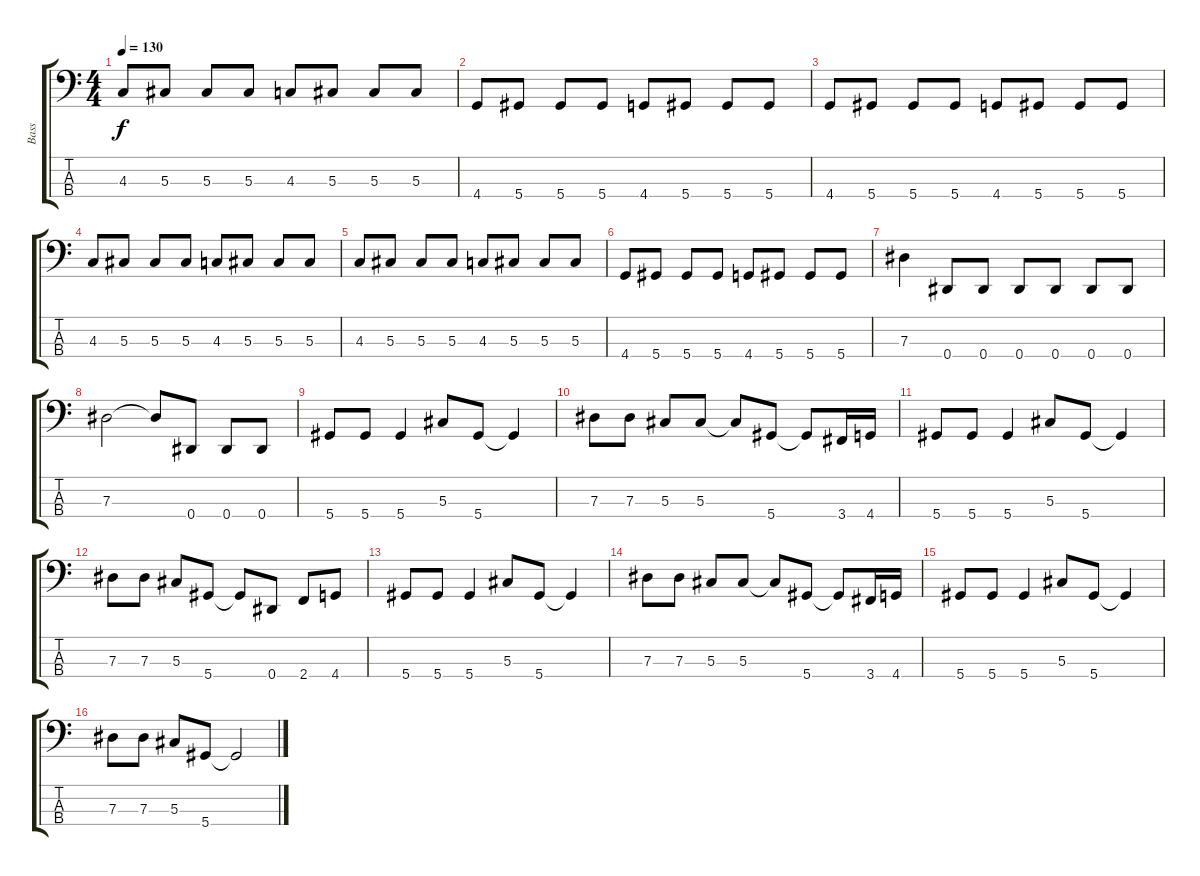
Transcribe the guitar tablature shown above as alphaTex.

\track ("Bass" "Bass") {instrument electricbasspick}
\staff {score tabs}
\tuning (Gb2 Db2 Ab1 Eb1) {hide}
\ts (4 4)
\tempo 130
\clef f4
\ks c
4.3.8{dy f} 5.3.8 5.3.8 5.3.8 4.3.8 5.3.8 5.3.8 5.3.8 |
4.4.8 5.4.8 5.4.8 5.4.8 4.4.8 5.4.8 5.4.8 5.4.8 |
4.4.8 5.4.8 5.4.8 5.4.8 4.4.8 5.4.8 5.4.8 5.4.8 |
4.3.8 5.3.8 5.3.8 5.3.8 4.3.8 5.3.8 5.3.8 5.3.8 |
4.3.8 5.3.8 5.3.8 5.3.8 4.3.8 5.3.8 5.3.8 5.3.8 |
4.4.8 5.4.8 5.4.8 5.4.8 4.4.8 5.4.8 5.4.8 5.4.8 |
7.3.4 0.4.8 0.4.8 0.4.8 0.4.8 0.4.8 0.4.8 |
7.3.2 7.3{t}.8 0.4.8 0.4.8 0.4.8 |
5.4.8 5.4.8 5.4.4 5.3.8 5.4.8 5.4{t}.4 |
7.3.8 7.3.8 5.3.8 5.3.8 5.3{t}.8 5.4.8 5.4{t}.8 3.4.16 4.4.16 |
5.4.8 5.4.8 5.4.4 5.3.8 5.4.8 5.4{t}.4 |
7.3.8 7.3.8 5.3.8 5.4.8 5.4{t}.8 0.4.8 2.4.8 4.4.8 |
5.4.8 5.4.8 5.4.4 5.3.8 5.4.8 5.4{t}.4 |
7.3.8 7.3.8 5.3.8 5.3.8 5.3{t}.8 5.4.8 5.4{t}.8 3.4.16 4.4.16 |
5.4.8 5.4.8 5.4.4 5.3.8 5.4.8 5.4{t}.4 |
7.3.8 7.3.8 5.3.8 5.4.8 5.4{t}.2
